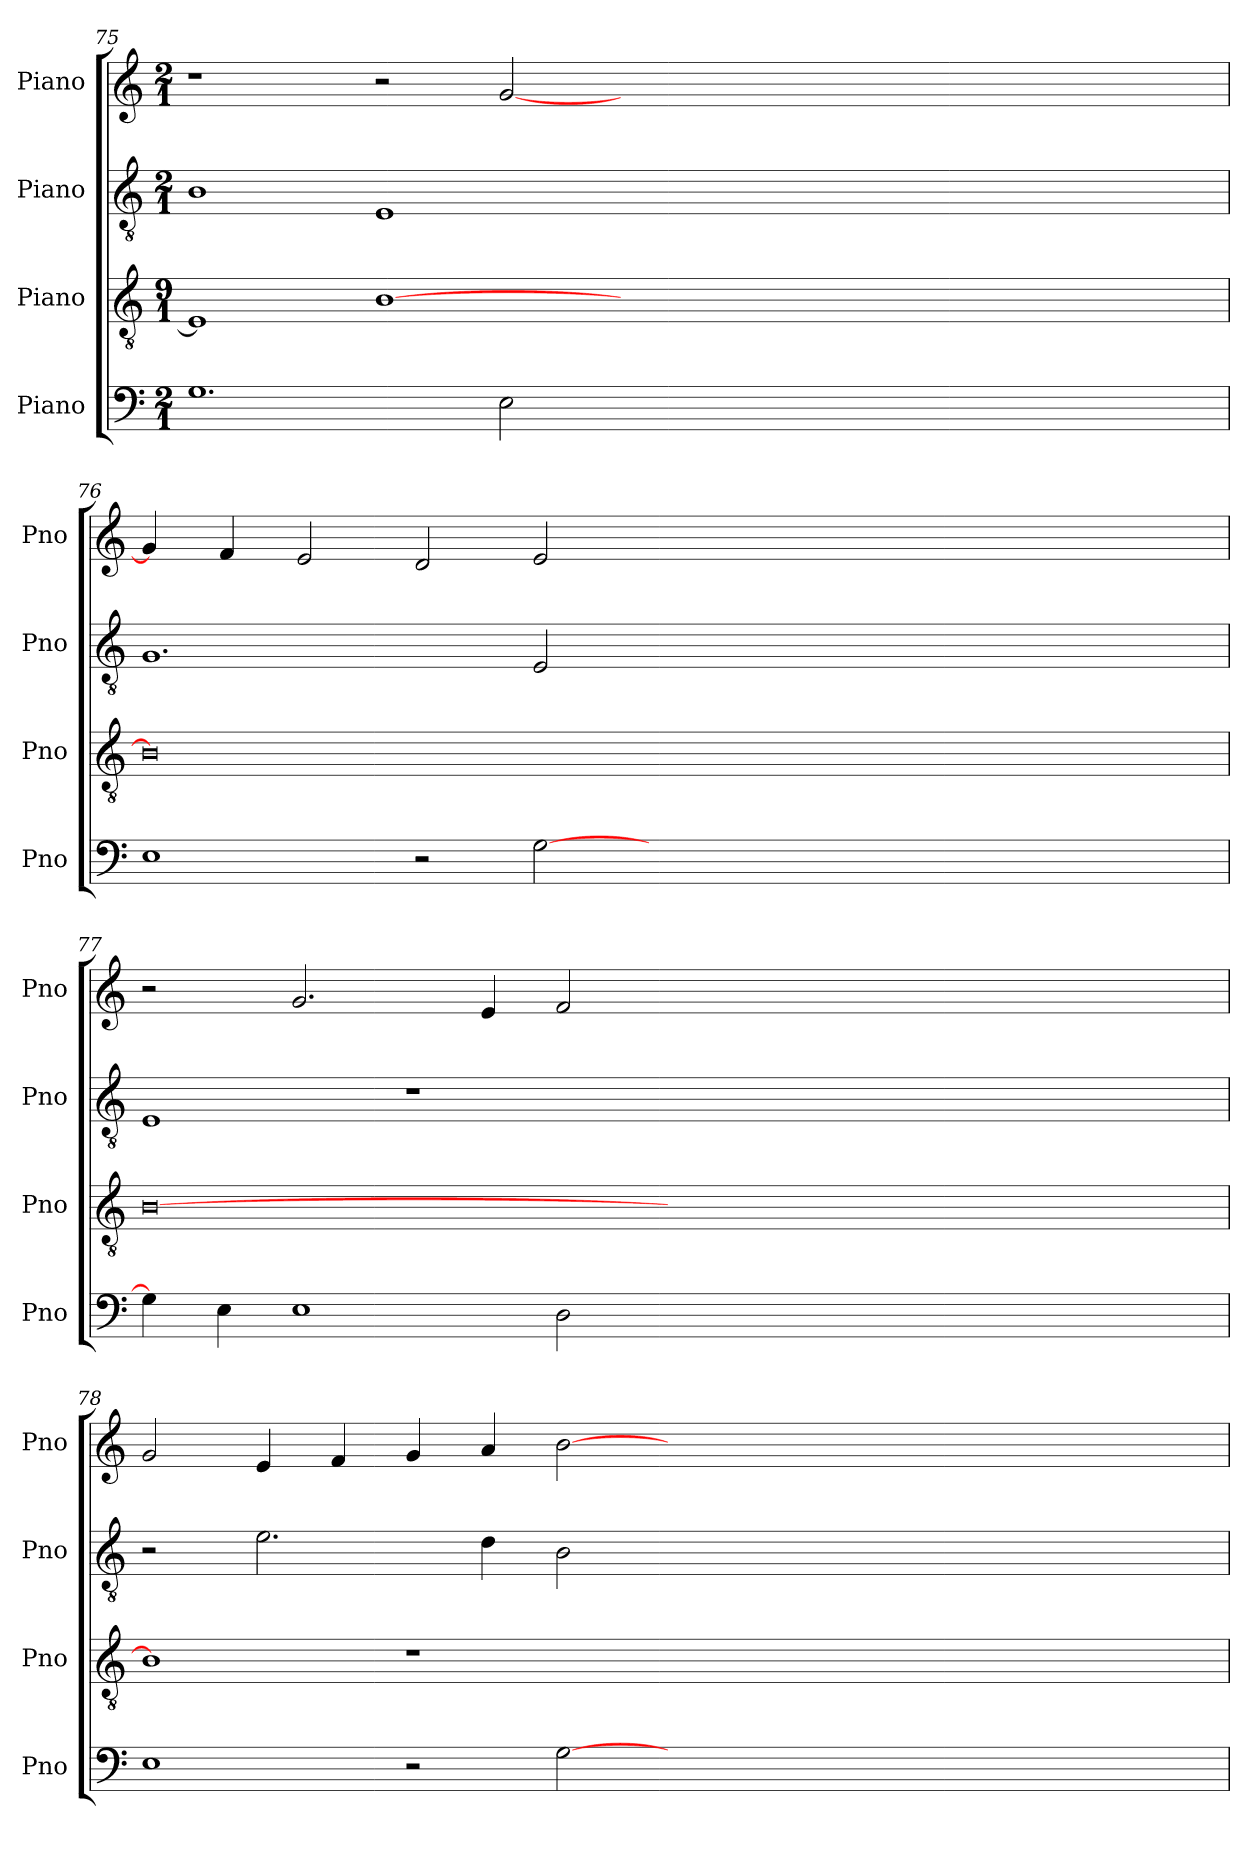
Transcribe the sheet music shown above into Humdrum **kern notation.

**kern	**kern	**kern	**kern
*part4	*part3	*part2	*part1
*staff4	*staff3	*staff2	*staff1
*I"Piano	*I"Piano	*I"Piano	*I"Piano
*I'Pno	*I'Pno	*I'Pno	*I'Pno
*clefF4	*clefGv2	*clefGv2	*clefG2
*k[]	*k[]	*k[]	*k[]
*M2/1	*M9/1	*M2/1	*M2/1
=75	=75	=75	=75
1.G	1E]	1B	1r
.	[1B	1E	2r
2E\	.	.	[2g/
1%7ryy	1%7ryy	1%7ryy	1%7ryy
!!LO:PB:g=z
=76	=76	=76	=76
1E	0B]	1.G	4g/]
.	.	.	4f/
.	.	.	2e/
2r	.	.	2d/
[2G\	.	2E/	2e/
1%7ryy	1%7ryy	1%7ryy	1%7ryy
=77	=77	=77	=77
4G\]	[0B	1E	2r
4E\	.	.	.
1E	.	.	2.g/
.	.	1r	.
.	.	.	4e/
2D\	.	.	2f/
1%7ryy	1%7ryy	1%7ryy	1%7ryy
!!LO:LB:g=z
=78	=78	=78	=78
1E	1B]	2r	2g/
.	.	2.e\	4e/
.	.	.	4f/
2r	1r	.	4g/
.	.	4d\	4a/
[2G\	.	2B\	[2b\
1%7ryy	1%7ryy	1%7ryy	1%7ryy
=	=	=	=
*-	*-	*-	*-
